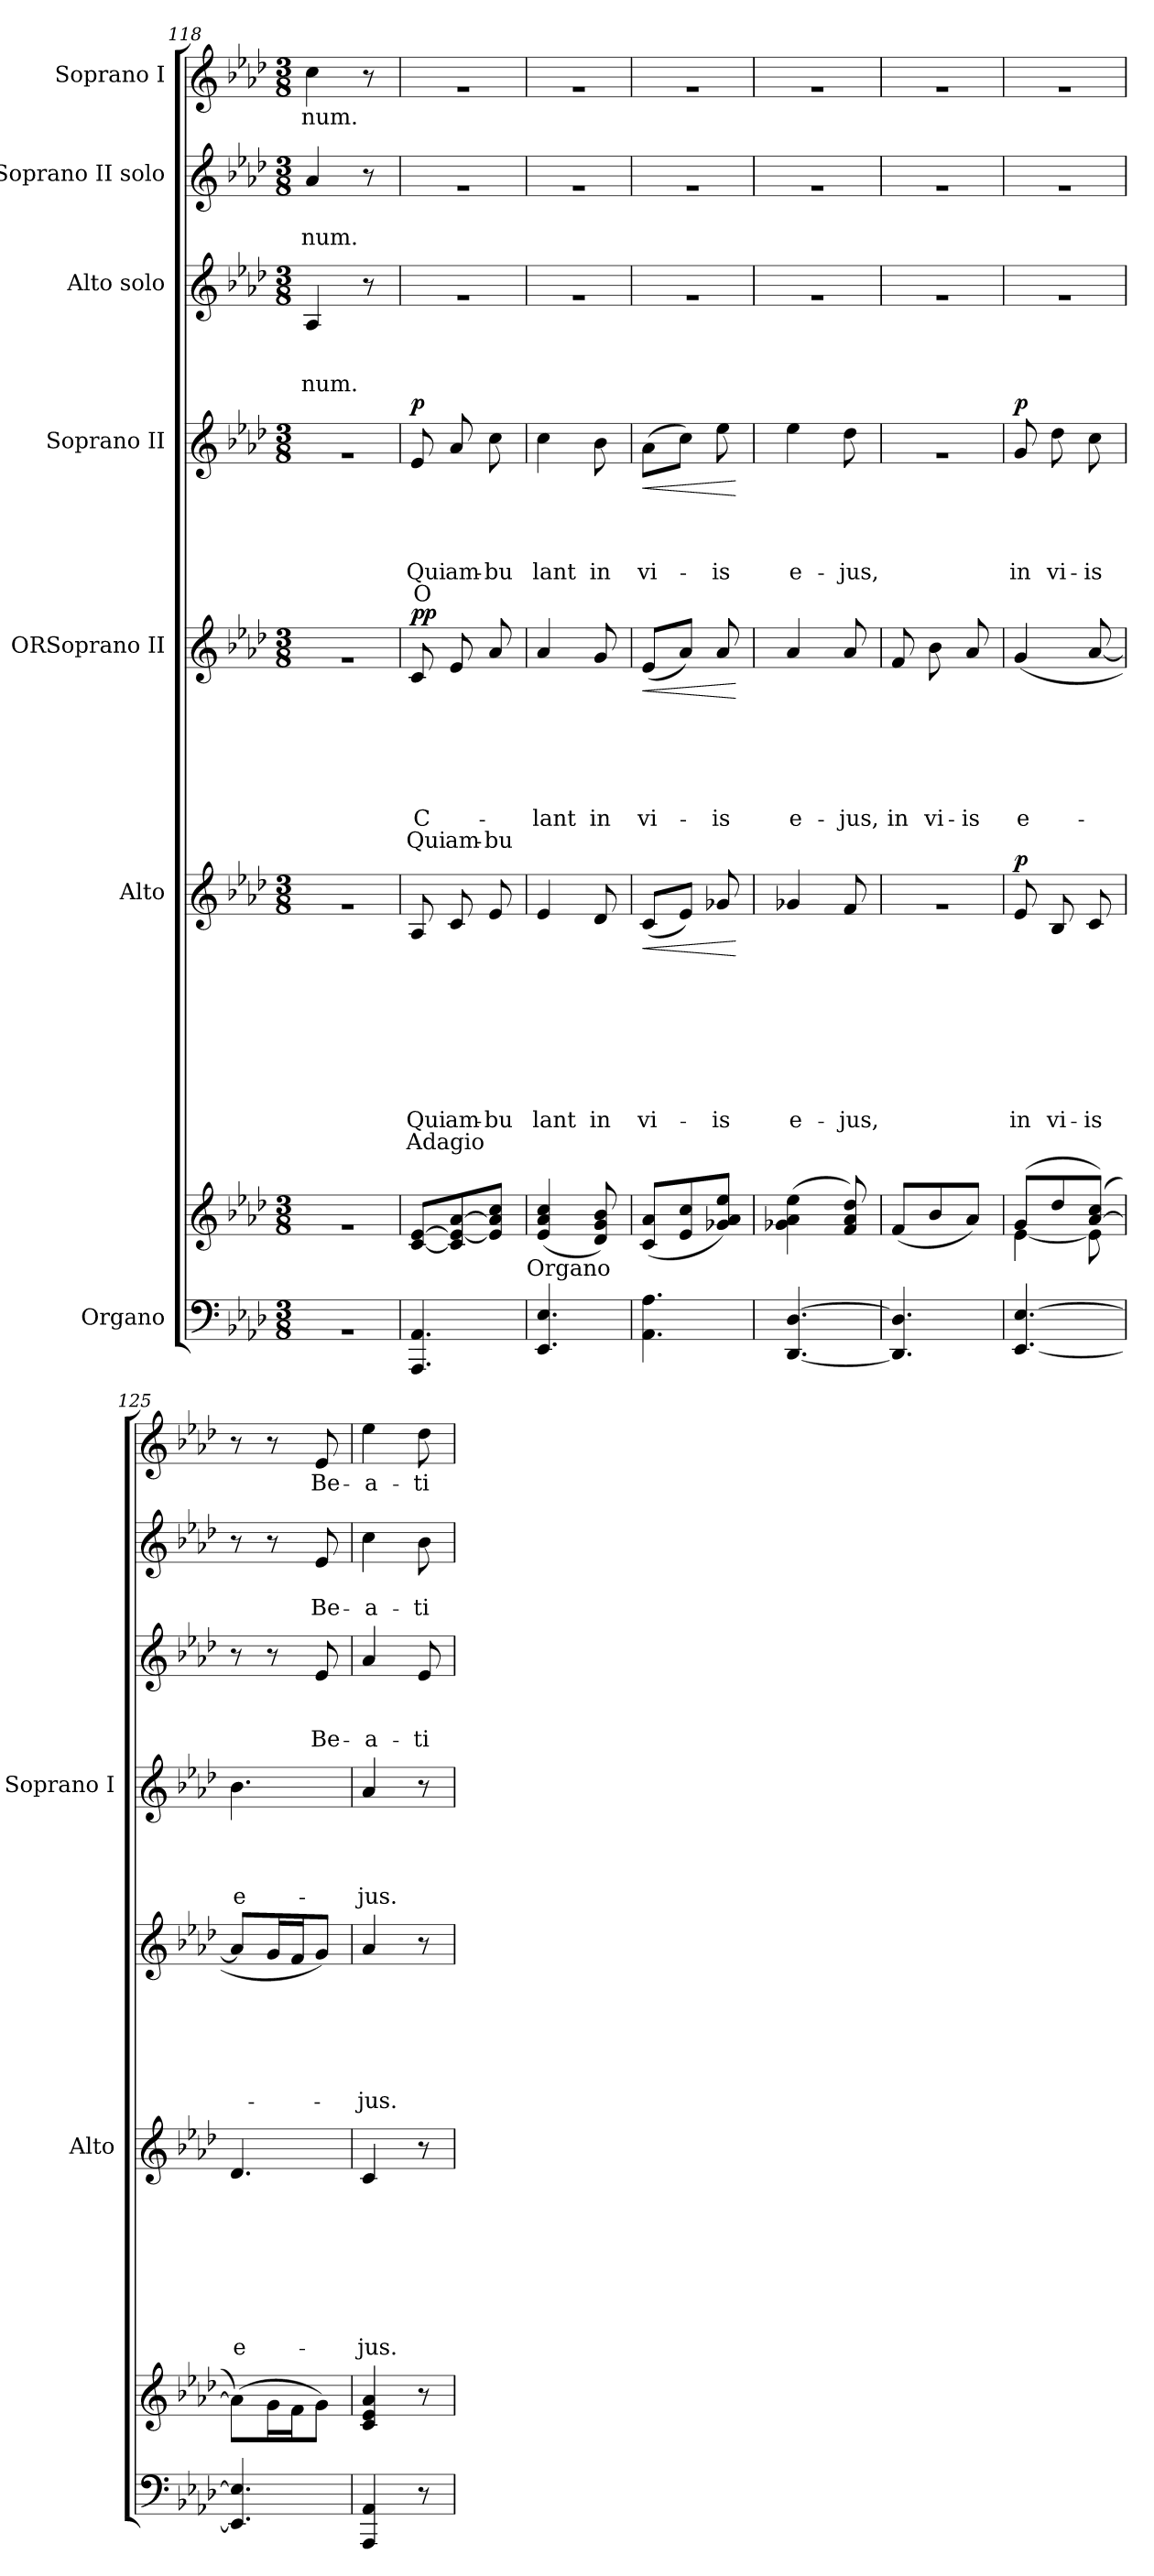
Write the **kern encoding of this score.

**kern	**kern	**kern	**text	**text	**text	**text	**text	**text	**text	**text	**text	**dynam	**kern	**text	**text	**text	**text	**text	**text	**text	**dynam	**kern	**text	**text	**text	**text	**text	**dynam	**kern	**text	**text	**text	**kern	**text	**text	**kern	**text
*part7	*part7	*part6	*part6	*part6	*part6	*part6	*part6	*part6	*part6	*part6	*part6	*part6	*part5	*part5	*part5	*part5	*part5	*part5	*part5	*part5	*part5	*part4	*part4	*part4	*part4	*part4	*part4	*part4	*part3	*part3	*part3	*part3	*part2	*part2	*part2	*part1	*part1
*staff8	*staff7	*staff6	*staff6	*staff6	*staff6	*staff6	*staff6	*staff6	*staff6	*staff6	*staff6	*staff6	*staff5	*staff5	*staff5	*staff5	*staff5	*staff5	*staff5	*staff5	*staff5	*staff4	*staff4	*staff4	*staff4	*staff4	*staff4	*staff4	*staff3	*staff3	*staff3	*staff3	*staff2	*staff2	*staff2	*staff1	*staff1
*I"Organo	*	*I"Alto	*	*	*	*	*	*	*	*	*	*	*I"ORSoprano II	*	*	*	*	*	*	*	*	*I"Soprano II	*	*	*	*	*	*	*I"Alto solo	*	*	*	*I"Soprano II solo	*	*	*I"Soprano I	*
*	*	*I'Alto	*	*	*	*	*	*	*	*	*	*	*	*	*	*	*	*	*	*	*	*I'Soprano I	*	*	*	*	*	*	*	*	*	*	*	*	*	*	*
*clefF4	*clefG2	*clefG2	*	*	*	*	*	*	*	*	*	*	*clefG2	*	*	*	*	*	*	*	*	*clefG2	*	*	*	*	*	*	*clefG2	*	*	*	*clefG2	*	*	*clefG2	*
*k[b-e-a-d-]	*k[b-e-a-d-]	*k[b-e-a-d-]	*	*	*	*	*	*	*	*	*	*	*k[b-e-a-d-]	*	*	*	*	*	*	*	*	*k[b-e-a-d-]	*	*	*	*	*	*	*k[b-e-a-d-]	*	*	*	*k[b-e-a-d-]	*	*	*k[b-e-a-d-]	*
*A-:	*A-:	*A-:	*	*	*	*	*	*	*	*	*	*	*A-:	*	*	*	*	*	*	*	*	*A-:	*	*	*	*	*	*	*A-:	*	*	*	*A-:	*	*	*A-:	*
*M3/8	*M3/8	*M3/8	*	*	*	*	*	*	*	*	*	*	*M3/8	*	*	*	*	*	*	*	*	*M3/8	*	*	*	*	*	*	*M3/8	*	*	*	*M3/8	*	*	*M3/8	*
=118	=118	=118	=118	=118	=118	=118	=118	=118	=118	=118	=118	=118	=118	=118	=118	=118	=118	=118	=118	=118	=118	=118	=118	=118	=118	=118	=118	=118	=118	=118	=118	=118	=118	=118	=118	=118	=118
!LO:N:vis=1	!LO:N:vis=1	!LO:N:vis=1	!	!	!	!	!	!	!	!	!	!	!LO:N:vis=1	!	!	!	!	!	!	!	!	!LO:N:vis=1	!	!	!	!	!	!	!	!	!	!LO:LY:b	!	!	!LO:LY:b	!	!LO:LY:b
4.rC	4.ra	4.ra	.	.	.	.	.	.	.	.	.	.	4.ra	.	.	.	.	.	.	.	.	4.ra	.	.	.	.	.	.	4A-/	.	.	-num.	4a-/	.	-num.	4cc\	-num.
.	.	.	.	.	.	.	.	.	.	.	.	.	.	.	.	.	.	.	.	.	.	.	.	.	.	.	.	.	8r	.	.	.	8r	.	.	8r	.
=119	=119	=119	=119	=119	=119	=119	=119	=119	=119	=119	=119	=119	=119	=119	=119	=119	=119	=119	=119	=119	=119	=119	=119	=119	=119	=119	=119	=119	=119	=119	=119	=119	=119	=119	=119	=119	=119
!	!	!	!	!	!	!	!	!	!	!LO:LY:b	!LO:LY:b	!	!	!	!	!	!	!	!LO:LY:b:rj	!LO:LY:b:rj	!LO:DY:a	!	!	!	!	!LO:LY:b	!LO:LY:b	!	!LO:N:vis=1	!	!	!	!LO:N:vis=1	!	!	!LO:N:vis=1	!
!	!	!	!	!	!	!	!	!	!	!	!	!	!	!	!	!	!	!	!	!	!LO:DY:n=1:b	!	!	!	!	!	!	!LO:DY:a	!	!	!	!	!	!	!	!	!
4.AAA-/ 4.AA-/	[<8c/ [>8e-/L	8A-/	.	.	.	.	.	.	.	Qui	Adagio	.	8c/	.	.	.	.	.	C-	Qui	p p	8e-/	.	.	.	Qui	O	p	4.ra	.	.	.	4.ra	.	.	4.ra	.
!	!	!	!	!	!	!	!	!	!	!LO:LY:b	!	!	!	!	!	!	!	!	!	!LO:LY:b	!	!	!	!	!	!LO:LY:b	!	!	!	!	!	!	!	!	!	!	!
.	8c/] 8e-/_ [>8a-/	8c/	.	.	.	.	.	.	.	am-	.	.	8e-/	.	.	.	.	.	.	am-	.	8a-/	.	.	.	am-	.	.	.	.	.	.	.	.	.	.	.
!	!	!	!	!	!	!	!	!	!	!LO:LY:b:rj	!	!	!	!	!	!	!	!	!	!LO:LY:b:rj	!	!	!	!	!	!LO:LY:b:rj	!	!	!	!	!	!	!	!	!	!	!
.	8e-/] 8a-/] 8cc/J	8e-/	.	.	.	.	.	.	.	-bu	.	.	8a-/	.	.	.	.	.	.	-bu	.	8cc\	.	.	.	-bu	.	.	.	.	.	.	.	.	.	.	.
!	!LO:TX:b:t=Organo	!	!	!	!	!	!	!	!	!	!	!	!	!	!	!	!	!	!	!	!	!	!	!	!	!	!	!	!	!	!	!	!	!	!	!	!
!!LO:LB:g=z
=120	=120	=120	=120	=120	=120	=120	=120	=120	=120	=120	=120	=120	=120	=120	=120	=120	=120	=120	=120	=120	=120	=120	=120	=120	=120	=120	=120	=120	=120	=120	=120	=120	=120	=120	=120	=120	=120
!	!	!	!	!	!	!	!	!	!	!LO:LY:b	!	!	!	!	!	!	!	!	!LO:LY:b	!	!	!	!	!	!	!LO:LY:b	!	!	!LO:N:vis=1	!	!	!	!LO:N:vis=1	!	!	!LO:N:vis=1	!
4.EE-/ 4.E-/	(<4e-/ 4a-/ 4cc/	4e-/	.	.	.	.	.	.	.	lant	.	.	4a-/	.	.	.	.	.	-lant	.	.	4cc\	.	.	.	lant	.	.	4.ra	.	.	.	4.ra	.	.	4.ra	.
!	!	!	!	!	!	!	!	!	!	!LO:LY:b	!	!	!	!	!	!	!	!	!LO:LY:b	!	!	!	!	!	!	!LO:LY:b	!	!	!	!	!	!	!	!	!	!	!
.	8d-/ 8g/ 8b-/)	8d-/	.	.	.	.	.	.	.	in	.	.	8g/	.	.	.	.	.	in	.	.	8b-\	.	.	.	in	.	.	.	.	.	.	.	.	.	.	.
=121	=121	=121	=121	=121	=121	=121	=121	=121	=121	=121	=121	=121	=121	=121	=121	=121	=121	=121	=121	=121	=121	=121	=121	=121	=121	=121	=121	=121	=121	=121	=121	=121	=121	=121	=121	=121	=121
!	!	!	!	!	!	!	!	!	!	!LO:LY:b	!	!LO:HP:b	!	!	!	!	!	!	!LO:LY:b	!	!LO:HP:b	!	!	!	!	!LO:LY:b	!	!LO:HP:b	!LO:N:vis=1	!	!	!	!LO:N:vis=1	!	!	!LO:N:vis=1	!
4.AA-\ 4.A-\	(<8c/ 8a-/L	(<8c/L	.	.	.	.	.	.	.	vi-	.	<	(<8e-/L	.	.	.	.	.	vi-	.	<	(>8a-\L	.	.	.	vi-	.	<	4.ra	.	.	.	4.ra	.	.	4.ra	.
.	8e-/ 8cc/	8e-/J)	.	.	.	.	.	.	.	.	.	.	8a-/J)	.	.	.	.	.	.	.	.	8cc\J)	.	.	.	.	.	.	.	.	.	.	.	.	.	.	.
!	!	!	!	!	!	!	!	!	!	!LO:LY:b	!	!	!	!	!	!	!	!	!LO:LY:b	!	!	!	!	!	!	!LO:LY:b	!	!	!	!	!	!	!	!	!	!	!
.	8g-X/ 8a-/ 8ee-/J)	8g-X/	.	.	.	.	.	.	.	-is	.	.	8a-/	.	.	.	.	.	-is	.	.	8ee-\	.	.	.	-is	.	.	.	.	.	.	.	.	.	.	.
.	.	.	.	.	.	.	.	.	.	.	.	[	.	.	.	.	.	.	.	.	[	.	.	.	.	.	.	[	.	.	.	.	.	.	.	.	.
=122	=122	=122	=122	=122	=122	=122	=122	=122	=122	=122	=122	=122	=122	=122	=122	=122	=122	=122	=122	=122	=122	=122	=122	=122	=122	=122	=122	=122	=122	=122	=122	=122	=122	=122	=122	=122	=122
!	!	!	!	!	!	!	!	!	!	!LO:LY:b	!	!	!	!	!	!	!	!	!LO:LY:b	!	!	!	!	!	!	!LO:LY:b	!	!	!LO:N:vis=1	!	!	!	!LO:N:vis=1	!	!	!LO:N:vis=1	!
[<4.DD-/ [>4.D-/	(>4g-X\ 4a-\ 4ee-\	4g-X/	.	.	.	.	.	.	.	e-	.	.	4a-/	.	.	.	.	.	e-	.	.	4ee-\	.	.	.	e-	.	.	4.ra	.	.	.	4.ra	.	.	4.ra	.
!	!	!	!	!	!	!	!	!	!	!LO:LY:b	!	!	!	!	!	!	!	!	!LO:LY:b	!	!	!	!	!	!	!LO:LY:b	!	!	!	!	!	!	!	!	!	!	!
.	8f/ 8a-/ 8dd-/)	8f/	.	.	.	.	.	.	.	-jus,	.	.	8a-/	.	.	.	.	.	-jus,	.	.	8dd-\	.	.	.	-jus,	.	.	.	.	.	.	.	.	.	.	.
=123	=123	=123	=123	=123	=123	=123	=123	=123	=123	=123	=123	=123	=123	=123	=123	=123	=123	=123	=123	=123	=123	=123	=123	=123	=123	=123	=123	=123	=123	=123	=123	=123	=123	=123	=123	=123	=123
!	!	!LO:N:vis=1	!	!	!	!	!	!	!	!	!	!	!	!	!	!	!	!	!LO:LY:b	!	!	!LO:N:vis=1	!	!	!	!	!	!	!LO:N:vis=1	!	!	!	!LO:N:vis=1	!	!	!LO:N:vis=1	!
4.DD-/] 4.D-/]	(<8f/L	4.ra	.	.	.	.	.	.	.	.	.	.	8f/	.	.	.	.	.	in	.	.	4.ra	.	.	.	.	.	.	4.ra	.	.	.	4.ra	.	.	4.ra	.
!	!	!	!	!	!	!	!	!	!	!	!	!	!	!	!	!	!	!	!LO:LY:b	!	!	!	!	!	!	!	!	!	!	!	!	!	!	!	!	!	!
.	8b-/	.	.	.	.	.	.	.	.	.	.	.	8b-\	.	.	.	.	.	vi-	.	.	.	.	.	.	.	.	.	.	.	.	.	.	.	.	.	.
!	!	!	!	!	!	!	!	!	!	!	!	!	!	!	!	!	!	!	!LO:LY:b:rj	!	!	!	!	!	!	!	!	!	!	!	!	!	!	!	!	!	!
.	8a-/J)	.	.	.	.	.	.	.	.	.	.	.	8a-/	.	.	.	.	.	-is	.	.	.	.	.	.	.	.	.	.	.	.	.	.	.	.	.	.
=124	=124	=124	=124	=124	=124	=124	=124	=124	=124	=124	=124	=124	=124	=124	=124	=124	=124	=124	=124	=124	=124	=124	=124	=124	=124	=124	=124	=124	=124	=124	=124	=124	=124	=124	=124	=124	=124
*	*^	*	*	*	*	*	*	*	*	*	*	*	*	*	*	*	*	*	*	*	*	*	*	*	*	*	*	*	*	*	*	*	*	*	*	*	*
!	!	!	!	!	!	!	!	!	!	!	!LO:LY:b	!	!LO:DY:a	!	!	!	!	!	!	!LO:LY:b	!	!	!	!	!	!	!LO:LY:b	!	!LO:DY:a	!LO:N:vis=1	!	!	!	!LO:N:vis=1	!	!	!LO:N:vis=1	!
[<4.EE-/ [>4.E-/	(>8g/L	[<4e-\	8e-/	.	.	.	.	.	.	.	in	.	p	(<4g/	.	.	.	.	.	e-	.	.	8g/	.	.	.	in	.	p	4.ra	.	.	.	4.ra	.	.	4.ra	.
!	!	!	!	!	!	!	!	!	!	!	!LO:LY:b	!	!	!	!	!	!	!	!	!	!	!	!	!	!	!	!LO:LY:b	!	!	!	!	!	!	!	!	!	!	!
.	8dd-/	.	8B-/	.	.	.	.	.	.	.	vi-	.	.	.	.	.	.	.	.	.	.	.	8dd-\	.	.	.	vi-	.	.	.	.	.	.	.	.	.	.	.
!	!	!	!	!	!	!	!	!	!	!	!LO:LY:b:rj	!	!	!	!	!	!	!	!	!	!	!	!	!	!	!	!LO:LY:b:rj	!	!	!	!	!	!	!	!	!	!	!
.	([>8a-/ 8cc/J)	8e-\]	8c/	.	.	.	.	.	.	.	-is	.	.	[<8a-/	.	.	.	.	.	.	.	.	8cc\	.	.	.	-is	.	.	.	.	.	.	.	.	.	.	.
=125	=125	=125	=125	=125	=125	=125	=125	=125	=125	=125	=125	=125	=125	=125	=125	=125	=125	=125	=125	=125	=125	=125	=125	=125	=125	=125	=125	=125	=125	=125	=125	=125	=125	=125	=125	=125	=125	=125
!	!	!	!	!	!	!	!	!	!	!	!LO:LY:b	!	!	!	!	!	!	!	!	!	!	!	!	!	!	!	!LO:LY:b	!	!	!	!	!	!	!	!	!	!	!
*	*v	*v	*	*	*	*	*	*	*	*	*	*	*	*	*	*	*	*	*	*	*	*	*	*	*	*	*	*	*	*	*	*	*	*	*	*	*	*
4.EE-/] 4.E-/]	(>8a-\L])	4.d-/	.	.	.	.	.	.	.	e-	.	.	8a-/L]	.	.	.	.	.	.	.	.	4.b-\	.	.	.	e-	.	.	8r	.	.	.	8r	.	.	8r	.
.	16g\L	.	.	.	.	.	.	.	.	.	.	.	16g/L	.	.	.	.	.	.	.	.	.	.	.	.	.	.	.	8r	.	.	.	8r	.	.	8r	.
.	16f\J	.	.	.	.	.	.	.	.	.	.	.	16f/J	.	.	.	.	.	.	.	.	.	.	.	.	.	.	.	.	.	.	.	.	.	.	.	.
!	!	!	!	!	!	!	!	!	!	!	!	!	!	!	!	!	!	!	!	!	!	!	!	!	!	!	!	!	!	!	!	!LO:LY:b	!	!	!LO:LY:b	!	!LO:LY:b
.	8g\J)	.	.	.	.	.	.	.	.	.	.	.	8g/J)	.	.	.	.	.	.	.	.	.	.	.	.	.	.	.	8e-/	.	.	Be-	8e-/	.	Be-	8e-/	Be-
=126	=126	=126	=126	=126	=126	=126	=126	=126	=126	=126	=126	=126	=126	=126	=126	=126	=126	=126	=126	=126	=126	=126	=126	=126	=126	=126	=126	=126	=126	=126	=126	=126	=126	=126	=126	=126	=126
!	!	!	!	!	!	!	!	!	!	!LO:LY:b	!	!	!	!	!	!	!	!	!LO:LY:b	!	!	!	!	!	!	!LO:LY:b	!	!	!	!	!	!LO:LY:b	!	!	!LO:LY:b	!	!LO:LY:b
4AAA-/ 4AA-/	4c/ 4e-/ 4a-/	4c/	.	.	.	.	.	.	.	-jus.	.	.	4a-/	.	.	.	.	.	-jus.	.	.	4a-/	.	.	.	-jus.	.	.	4a-/	.	.	-a-	4cc\	.	-a-	4ee-\	-a-
!	!	!	!	!	!	!	!	!	!	!	!	!	!	!	!	!	!	!	!	!	!	!	!	!	!	!	!	!	!	!	!	!LO:LY:b	!	!	!LO:LY:b	!	!LO:LY:b
8r	8r	8r	.	.	.	.	.	.	.	.	.	.	8r	.	.	.	.	.	.	.	.	8r	.	.	.	.	.	.	8e-/	.	.	-ti	8b-\	.	-ti	8dd-\	-ti
=	=	=	=	=	=	=	=	=	=	=	=	=	=	=	=	=	=	=	=	=	=	=	=	=	=	=	=	=	=	=	=	=	=	=	=	=	=
*-	*-	*-	*-	*-	*-	*-	*-	*-	*-	*-	*-	*-	*-	*-	*-	*-	*-	*-	*-	*-	*-	*-	*-	*-	*-	*-	*-	*-	*-	*-	*-	*-	*-	*-	*-	*-	*-
